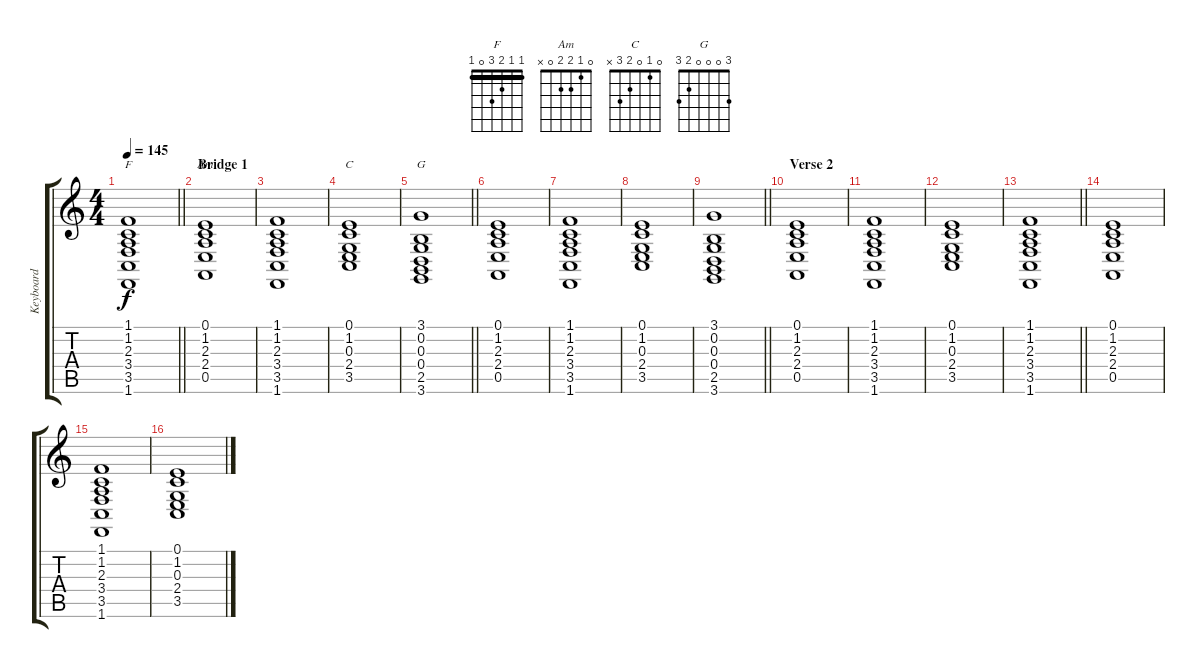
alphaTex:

\track ("Keyboard" "Keyboard") {instrument accordion}
\staff {score tabs}
\tuning (E4 B3 G3 D3 A2 E2) {hide}
\chord ("F" 1 1 2 3 0 1) {barre 1}
\chord ("Am" 0 1 2 2 0 x)
\chord ("C" 0 1 0 2 3 x)
\chord ("G" 3 0 0 0 2 3)
\ts (4 4)
\tempo 145
\clef g2
\barLineRight lightlight
\ks c
(1.1 1.2 2.3 3.4 3.5 1.6).1{ch "F" dy f} |
\section ("" "Bridge 1")
(0.1 1.2 2.3 2.4 0.5).1{ch "Am"} |
(1.1 1.2 2.3 3.4 3.5 1.6).1 |
(0.1 1.2 0.3 2.4 3.5).1{ch "C"} |
\barLineRight lightlight
(3.1 0.2 0.3 0.4 2.5 3.6).1{ch "G"} |
(0.1 1.2 2.3 2.4 0.5).1 |
(1.1 1.2 2.3 3.4 3.5 1.6).1 |
(0.1 1.2 0.3 2.4 3.5).1 |
\barLineRight lightlight
(3.1 0.2 0.3 0.4 2.5 3.6).1 |
\section ("" "Verse 2")
(0.1 1.2 2.3 2.4 0.5).1 |
(1.1 1.2 2.3 3.4 3.5 1.6).1 |
(0.1 1.2 0.3 2.4 3.5).1 |
\barLineRight lightlight
(1.1 1.2 2.3 3.4 3.5 1.6).1 |
(0.1 1.2 2.3 2.4 0.5).1 |
(1.1 1.2 2.3 3.4 3.5 1.6).1 |
(0.1 1.2 0.3 2.4 3.5).1
